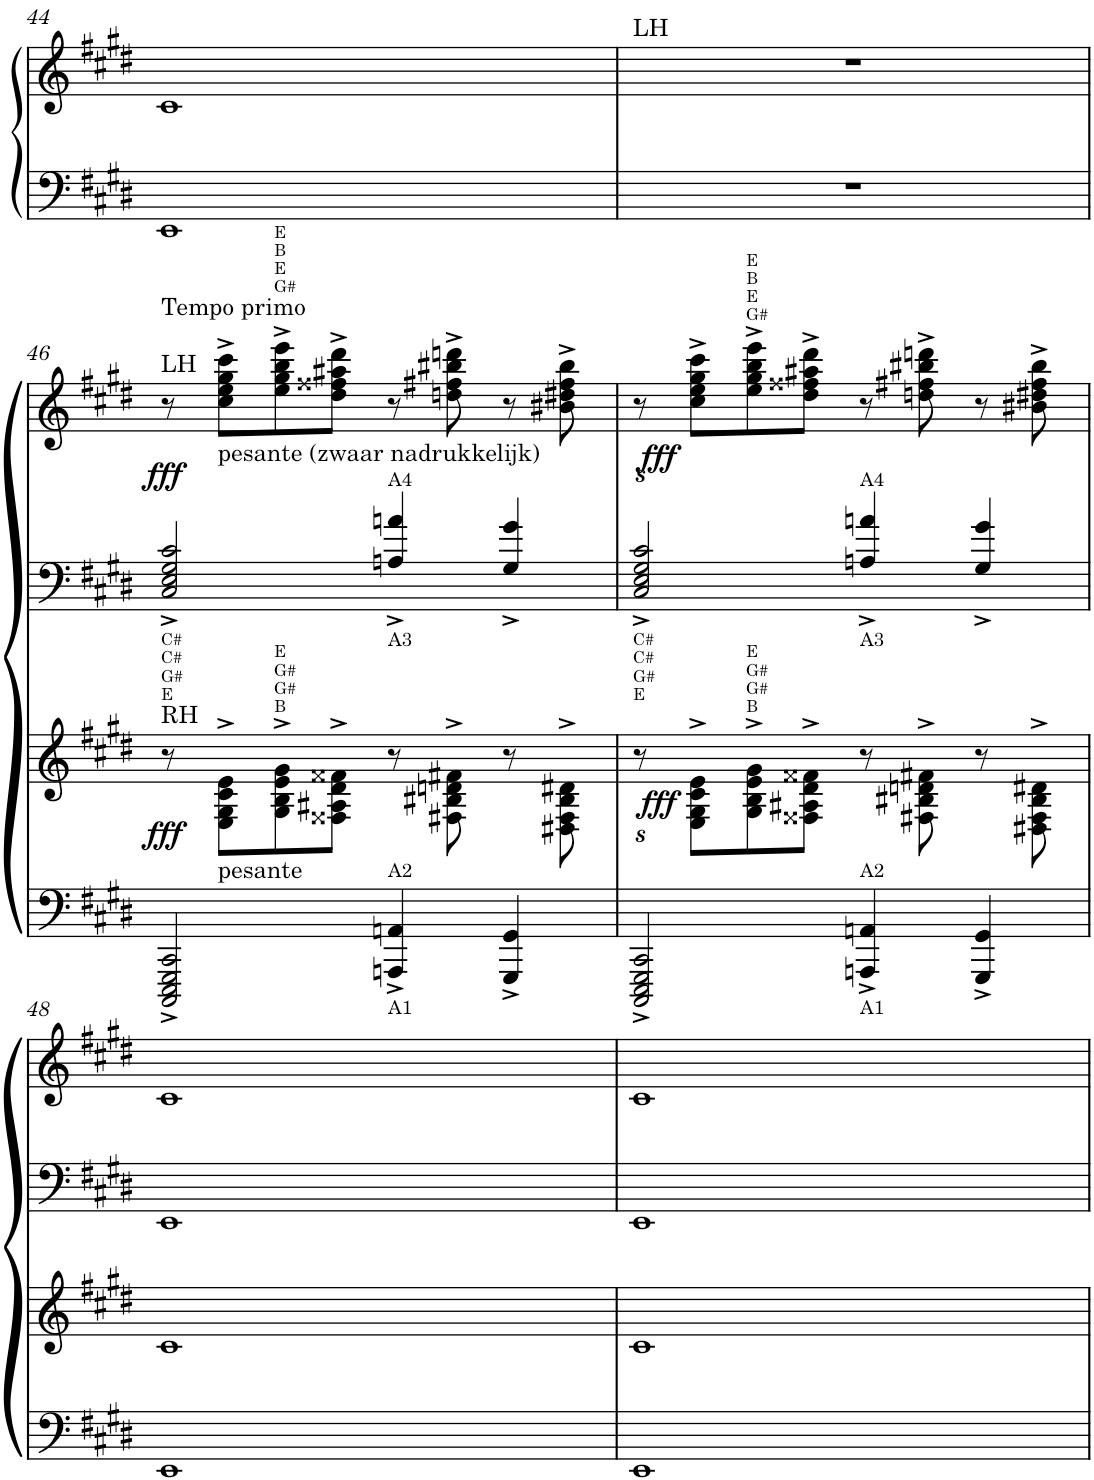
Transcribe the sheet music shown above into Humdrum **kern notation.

**kern	**kern	**dynam	**kern	**kern	**dynam
*part4	*part3	*part3	*part2	*part1	*part1
*staff4	*staff3	*staff3	*staff2	*staff1	*staff1
*I"Piano 2	*I"Piano 2	*	*I"Piano	*I"Piano	*
*I'Pno	*I'Pno	*	*I'Pno	*I'Pno	*
!!LO:PB:g=z
*clefF4	*clefG2	*	*clefF4	*clefG2	*
*k[f#c#g#d#]	*k[f#c#g#d#]	*	*k[f#c#g#d#]	*k[f#c#g#d#]	*
*M4/4	*M4/4	*	*M4/4	*M4/4	*
=44	=44	=44	=44	=44	=44
1r	1r	.	1EE	1c#	.
=45	=45	=45	=45	=45	=45
!	!	!	!	!LO:TX:a:t=LH	!
1r	1r	.	1r	1r	.
!!LO:LB:g=z
=46	=46	=46	=46	=46	=46
!	!	!	!	!LO:TX:a:t=LH	!
!	!	!	!	!LO:TX:a:t=Tempo primo	!
!	!	!	!LO:TX:b:t=C#	!	!
!	!	!	!LO:TX:b:t=C#	!	!
!	!	!	!LO:TX:b:t=G#	!	!
!	!	!	!LO:TX:b:t=E	!	!
!	!LO:TX:a:t=RH	!	!	!	!
!	!	!LO:DY:b	!	!	!LO:DY:b
2CCC#/^ 2EEE/^ 2GGG#/^ 2CC#/^	8r	fff	2C#/^ 2E/^ 2G#/^ 2c#/^	8r	fff
!	!	!	!	!LO:TX:b:t=pesante (zwaar nadrukkelijk)	!
!	!LO:TX:b:t=pesante	!	!	!	!
.	8E\^ 8G#\^ 8c#\^ 8e\^L	.	.	8cc#\^ 8ee\^ 8gg#\^ 8ccc#\^L	.
!	!	!	!	!LO:TX:a:t=G#	!
!	!	!	!	!LO:TX:a:t=E	!
!	!	!	!	!LO:TX:a:t=B	!
!	!	!	!	!LO:TX:a:t=E	!
!	!LO:TX:a:t=B	!	!	!	!
!	!LO:TX:a:t=G#	!	!	!	!
!	!LO:TX:a:t=G#	!	!	!	!
!	!LO:TX:a:t=E	!	!	!	!
.	8G#\^ 8B\^ 8e\^ 8g#\^	.	.	8ee\^ 8gg#\^ 8bb\^ 8eee\^	.
.	8F##X\^ 8A#X\^ 8d#\^ 8f##X\^J	.	.	8dd#\^ 8ff##X\^ 8aa#X\^ 8ddd#\^J	.
!	!	!	!LO:TX:a:t=A4	!	!
!	!	!	!LO:TX:b:t=A3	!	!
!LO:TX:a:t=A2	!	!	!	!	!
!LO:TX:b:t=A1	!	!	!	!	!
4AAAn/^ 4AAn/^	8r	.	4An/^ 4an/^	8r	.
.	8F#X\^ 8B#X\^ 8dn\^ 8f#X\^	.	.	8ddn\^ 8ff#X\^ 8bb#X\^ 8dddn\^	.
4GGG#/^ 4GG#/^	8r	.	4G#/^ 4g#/^	8r	.
.	8D#X\^ 8F#\^ 8B#\^ 8d#X\^	.	.	8b#X\^ 8dd#X\^ 8ff#\^ 8bb#\^	.
=47	=47	=47	=47	=47	=47
!	!	!	!LO:TX:b:t=C#	!	!
!	!	!	!LO:TX:b:t=C#	!	!
!	!	!	!LO:TX:b:t=G#	!	!
!	!	!	!LO:TX:b:t=E	!	!
!	!	!LO:DY:b	!	!	!
!	!	!LO:DY:n=1:b	!	!	!LO:DY:b
!	!	!	!	!	!LO:DY:n=1:b
2CCC#/^ 2EEE/^ 2GGG#/^ 2CC#/^	8r	other-dynamics fff	2C#/^ 2E/^ 2G#/^ 2c#/^	8r	other-dynamics fff
.	8E\^ 8G#\^ 8c#\^ 8e\^L	.	.	8cc#\^ 8ee\^ 8gg#\^ 8ccc#\^L	.
!	!	!	!	!LO:TX:a:t=G#	!
!	!	!	!	!LO:TX:a:t=E	!
!	!	!	!	!LO:TX:a:t=B	!
!	!	!	!	!LO:TX:a:t=E	!
!	!LO:TX:a:t=B	!	!	!	!
!	!LO:TX:a:t=G#	!	!	!	!
!	!LO:TX:a:t=G#	!	!	!	!
!	!LO:TX:a:t=E	!	!	!	!
.	8G#\^ 8B\^ 8e\^ 8g#\^	.	.	8ee\^ 8gg#\^ 8bb\^ 8eee\^	.
.	8F##X\^ 8A#X\^ 8d#\^ 8f##X\^J	.	.	8dd#\^ 8ff##X\^ 8aa#X\^ 8ddd#\^J	.
!	!	!	!LO:TX:a:t=A4	!	!
!	!	!	!LO:TX:b:t=A3	!	!
!LO:TX:a:t=A2	!	!	!	!	!
!LO:TX:b:t=A1	!	!	!	!	!
4AAAn/^ 4AAn/^	8r	.	4An/^ 4an/^	8r	.
.	8F#X\^ 8B#X\^ 8dn\^ 8f#X\^	.	.	8ddn\^ 8ff#X\^ 8bb#X\^ 8dddn\^	.
4GGG#/^ 4GG#/^	8r	.	4G#/^ 4g#/^	8r	.
.	8D#X\^ 8F#\^ 8B#\^ 8d#X\^	.	.	8b#X\^ 8dd#X\^ 8ff#\^ 8bb#\^	.
!!LO:LB:g=z
=48	=48	=48	=48	=48	=48
1EE	1c#	.	1EE	1c#	.
=49	=49	=49	=49	=49	=49
1EE	1c#	.	1EE	1c#	.
=	=	=	=	=	=
*-	*-	*-	*-	*-	*-
